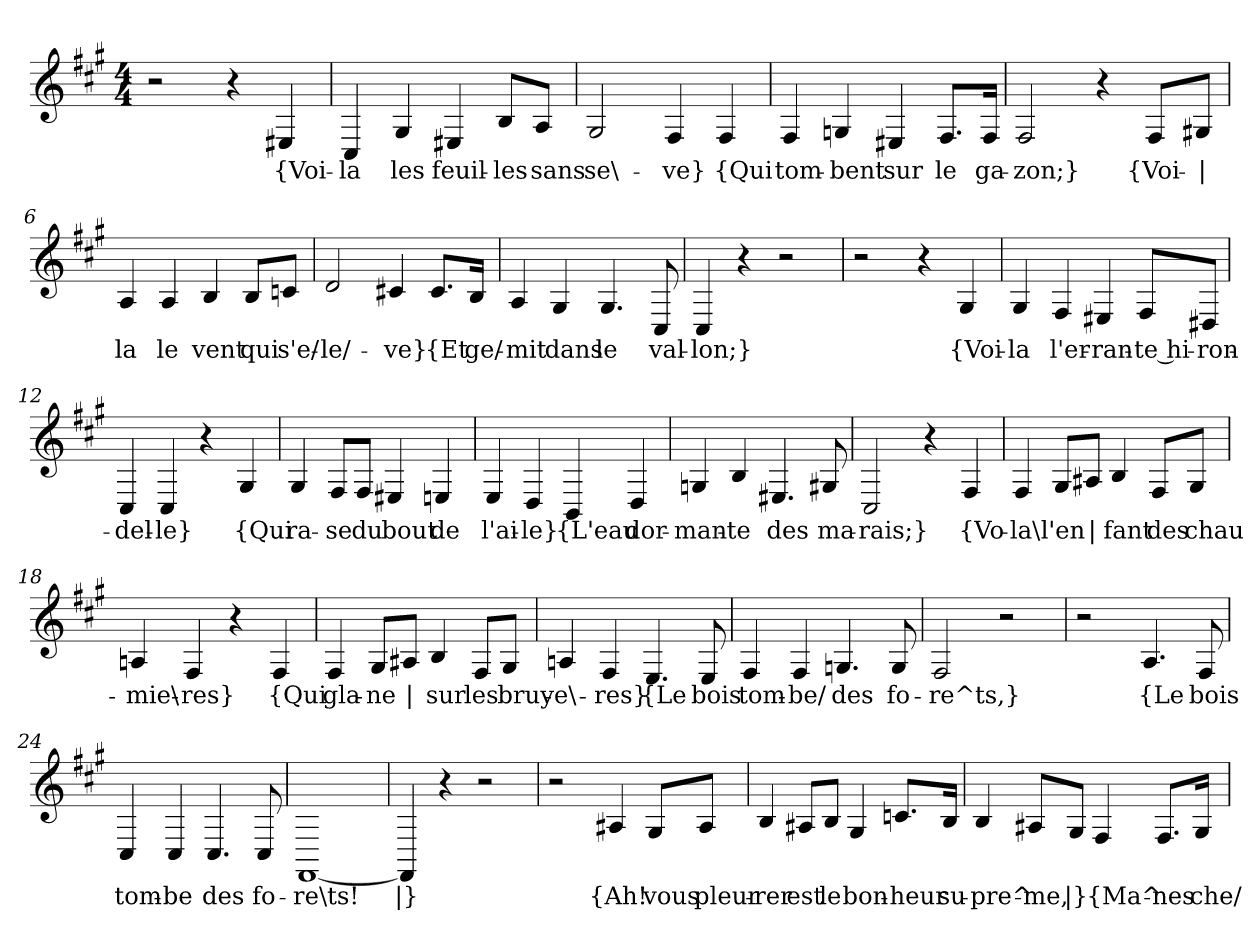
**kern	**text
*part1	*part1
*staff1	*staff1
*clefG2	*
*k[f#c#g#]	*
*M4/4	*
=1	=1
2r	.
4r	.
!	!LO:LY:b
4E#X/	{Voi-
=2	=2
!	!LO:LY:b
4C#/	-la
!	!LO:LY:b
4G#/	les
!	!LO:LY:b
4E#X/	feuil-
!	!LO:LY:b
8B/L	-les
!	!LO:LY:b
8A/J	sans
=3	=3
!	!LO:LY:b
2G#/	se\-
!	!LO:LY:b
4F#/	-ve}
!	!LO:LY:b
4F#/	{Qui
=4	=4
!	!LO:LY:b
4F#/	tom-
!	!LO:LY:b
4Gn/	-bent
!	!LO:LY:b
4E#X/	sur
!	!LO:LY:b
8.F#/L	le
!	!LO:LY:b
16F#/Jk	ga-
=5	=5
!	!LO:LY:b
2F#/	-zon;}
4r	.
!	!LO:LY:b
8F#/L	{Voi-
!	!LO:LY:b
8G#X/J	|
!!LO:LB:g=z
=6	=6
!	!LO:LY:b
4A/	-la
!	!LO:LY:b
4A/	le
!	!LO:LY:b
4B/	vent
!	!LO:LY:b
8B/L	qui
!	!LO:LY:b
8cn/J	s'e/-
=7	=7
!	!LO:LY:b
2d/	-le/-
!	!LO:LY:b
4c#X/	-ve}
!	!LO:LY:b
8.c#/L	{Et
!	!LO:LY:b
16B/Jk	ge/-
=8	=8
!	!LO:LY:b
4A/	-mit
!	!LO:LY:b
4G#/	dans
!	!LO:LY:b
4.G#/	le
!	!LO:LY:b
8C#/	val-
=9	=9
!	!LO:LY:b
4C#/	-lon;}
4r	.
2r	.
=10	=10
2r	.
4r	.
!	!LO:LY:b
4G#/	{Voi-
!!LO:LB:g=z
=11	=11
!	!LO:LY:b
4G#/	-la
!	!LO:LY:b
4F#/	l'er-
!	!LO:LY:b
4E#X/	-ran-
!	!LO:LY:b
8F#/L	-te hi-
!	!LO:LY:b
8D#X/J	-ron-
=12	=12
!	!LO:LY:b
4C#/	-del-
!	!LO:LY:b
4C#/	-le}
4r	.
!	!LO:LY:b
4G#/	{Qui
=13	=13
!	!LO:LY:b
4G#/	ra-
!	!LO:LY:b
8F#/L	-se
!	!LO:LY:b
8F#/J	du
!	!LO:LY:b
4E#X/	bout
!	!LO:LY:b
4En/	de
=14	=14
!	!LO:LY:b
4E/	l'ai-
!	!LO:LY:b
4D/	-le}
!	!LO:LY:b
4BB/	{L'eau
!	!LO:LY:b
4D/	dor-
!!LO:LB:g=z
=15	=15
!	!LO:LY:b
4Gn/	-man-
!	!LO:LY:b
4B/	-te
!	!LO:LY:b
4.E#X/	des
!	!LO:LY:b
8G#X/	ma-
=16	=16
!	!LO:LY:b
2C#/	-rais;}
4r	.
!	!LO:LY:b
4F#/	{Vo-
=17	=17
!	!LO:LY:b
4F#/	-la\
!	!LO:LY:b
8G#/L	l'en
!	!LO:LY:b
8A#X/J	|
!	!LO:LY:b
4B/	-fant
!	!LO:LY:b
8F#/L	des
!	!LO:LY:b
8G#/J	chau-
=18	=18
!	!LO:LY:b
4An/	-mie\-
!	!LO:LY:b
4F#/	-res}
4r	.
!	!LO:LY:b
4F#/	{Qui
!!LO:LB:g=z
=19	=19
!	!LO:LY:b
4F#/	gla-
!	!LO:LY:b
8G#/L	-ne
!	!LO:LY:b
8A#X/J	|
!	!LO:LY:b
4B/	sur
!	!LO:LY:b
8F#/L	les
!	!LO:LY:b
8G#/J	bruy-
=20	=20
!	!LO:LY:b
4An/	-e\-
!	!LO:LY:b
4F#/	-res}
!	!LO:LY:b
4.E/	{Le
!	!LO:LY:b
8E/	bois
=21	=21
!	!LO:LY:b
4F#/	tom-
!	!LO:LY:b
4F#/	-be/
!	!LO:LY:b
4.Gn/	des
!	!LO:LY:b
8G/	fo-
=22	=22
!	!LO:LY:b
2F#/	-re^ts,}
2r	.
=23	=23
2r	.
!	!LO:LY:b
4.A/	{Le
!	!LO:LY:b
8F#/	bois
!!LO:LB:g=z
=24	=24
!	!LO:LY:b
4C#/	tom-
!	!LO:LY:b
4C#/	-be
!	!LO:LY:b
4.C#/	des
!	!LO:LY:b
8C#/	fo-
=25	=25
!	!LO:LY:b
[1FF#	-re\ts!
=26	=26
!	!LO:LY:b
4FF#/]	|}
4r	.
2r	.
=27	=27
2r	.
!	!LO:LY:b
4A#X/	{Ah!
!	!LO:LY:b
8G#/L	vous
!	!LO:LY:b
8A#/J	pleur-
=28	=28
!	!LO:LY:b
4B/	-rer
!	!LO:LY:b
8A#X/L	est
!	!LO:LY:b
8B/J	le
!	!LO:LY:b
4G#/	bon-
!	!LO:LY:b
8.cn/L	-heur
!	!LO:LY:b
16B/Jk	su-
!!LO:LB:g=z
=29	=29
!	!LO:LY:b
4B/	-pre^-
!	!LO:LY:b
8A#X/L	-me,
!	!LO:LY:b
8G#/J	|}
!	!LO:LY:b
4F#/	{Ma^-
!	!LO:LY:b
8.F#/L	-nes
!	!LO:LY:b
16G#/Jk	che/-
=	=
*-	*-
